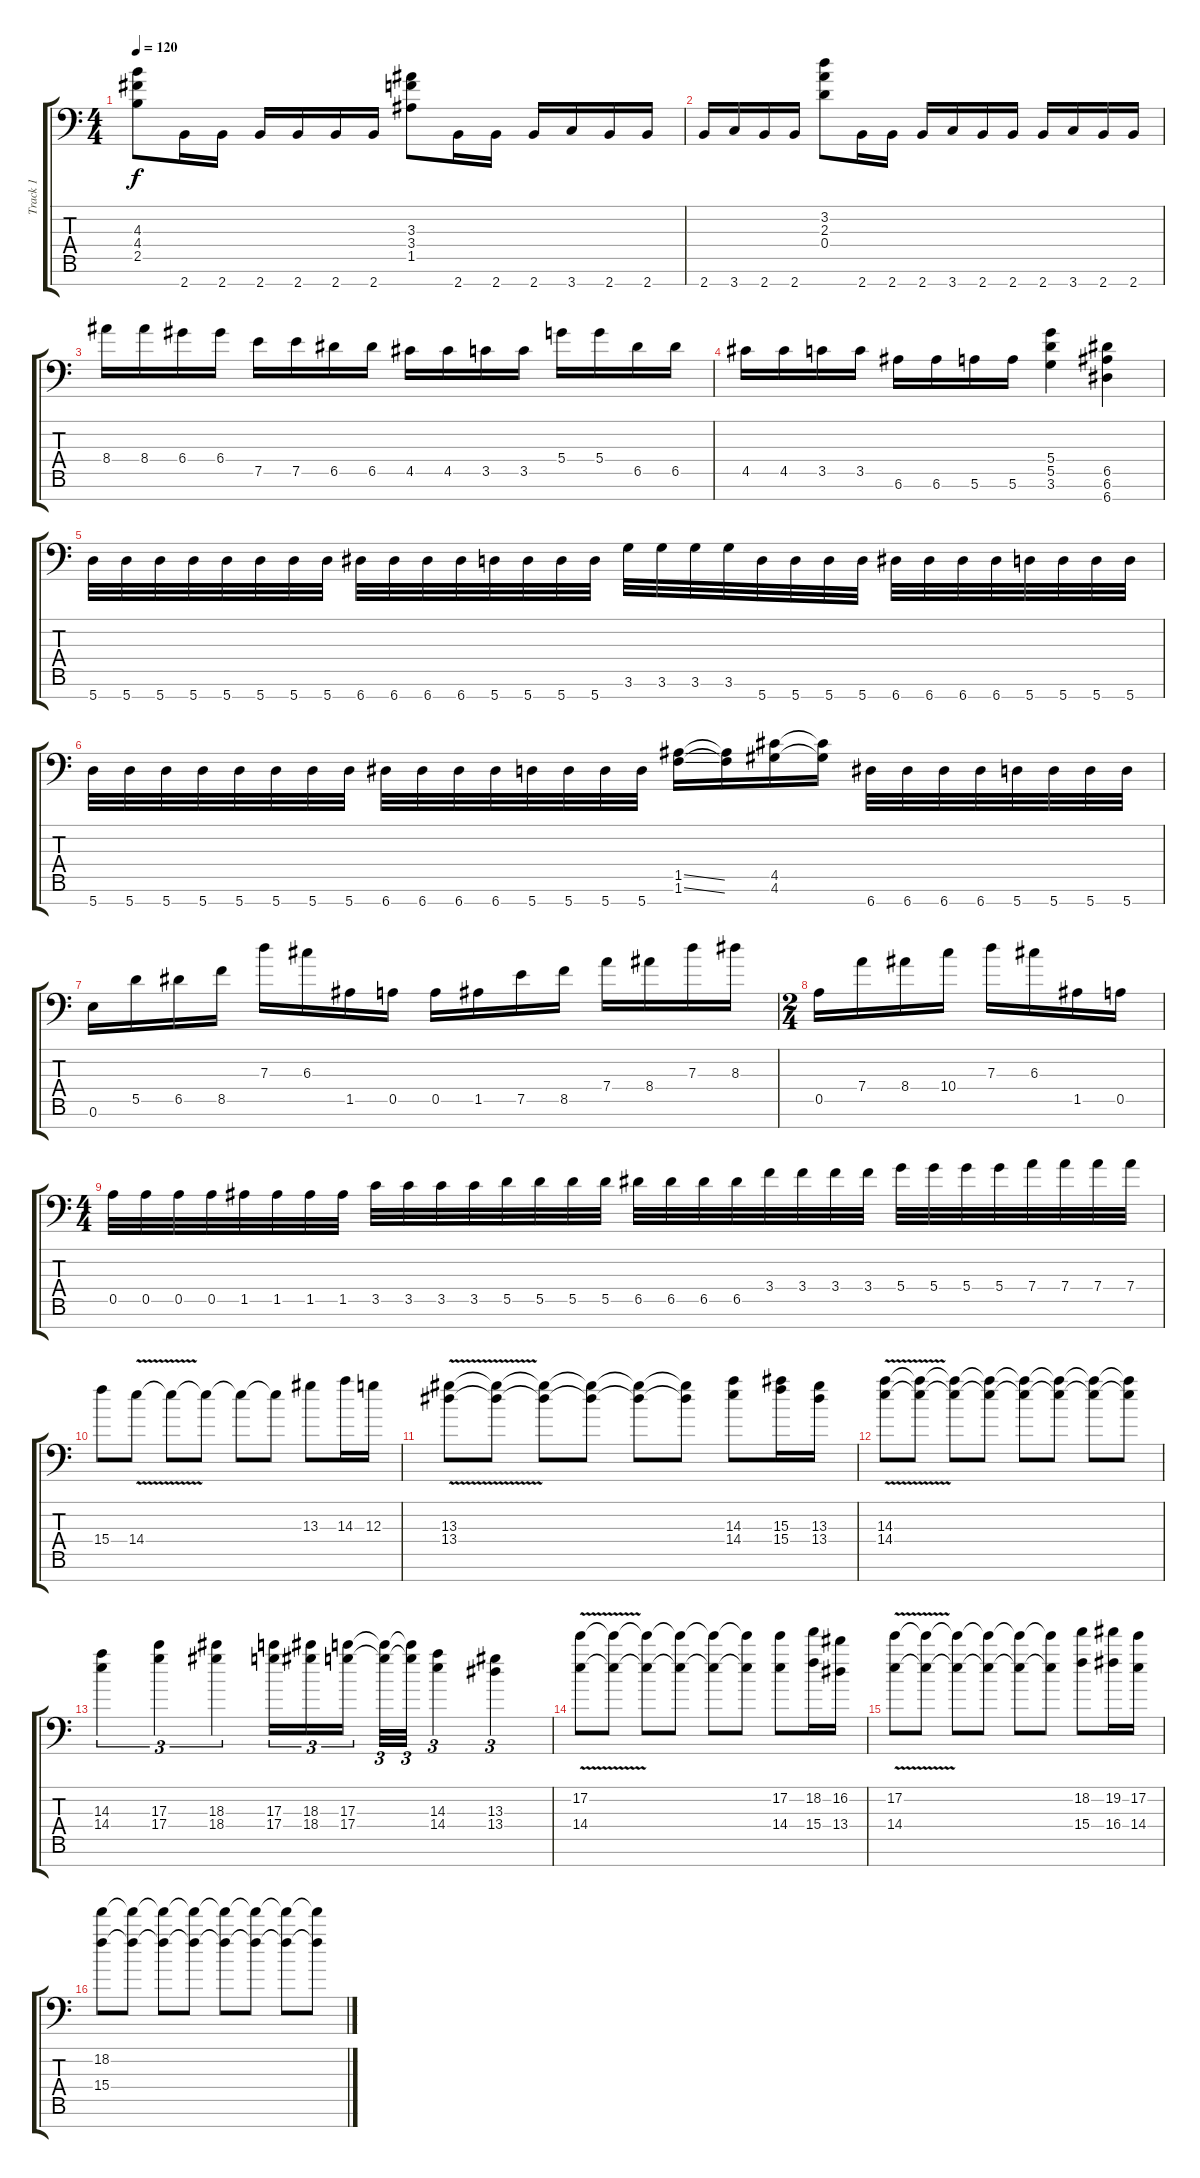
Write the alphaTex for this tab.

\track ("Track 1" "Track 1") {instrument overdrivenguitar}
\staff {score tabs}
\tuning (E4 B3 G3 D3 A2 E2 A1) {hide}
\ts (4 4)
\tempo 120
\clef f4
\ks c
(4.3 4.4 2.5).8{dy f} 2.7.16 2.7.16 2.7.16 2.7.16 2.7.16 2.7.16 (3.3 3.4 1.5).8 2.7.16 2.7.16 2.7.16 3.7.16 2.7.16 2.7.16 |
2.7.16 3.7.16 2.7.16 2.7.16 (3.2 2.3 0.4).8 2.7.16 2.7.16 2.7.16 3.7.16 2.7.16 2.7.16 2.7.16 3.7.16 2.7.16 2.7.16 |
8.4.16 8.4.16 6.4.16 6.4.16 7.5.16 7.5.16 6.5.16 6.5.16 4.5.16 4.5.16 3.5.16 3.5.16 5.4.16 5.4.16 6.5.16 6.5.16 |
4.5.16 4.5.16 3.5.16 3.5.16 6.6.16 6.6.16 5.6.16 5.6.16 (5.4 5.5 3.6).4 (6.5 6.6 6.7).4 |
5.7.32 5.7.32 5.7.32 5.7.32 5.7.32 5.7.32 5.7.32 5.7.32 6.7.32 6.7.32 6.7.32 6.7.32 5.7.32 5.7.32 5.7.32 5.7.32 3.6.32 3.6.32 3.6.32 3.6.32 5.7.32 5.7.32 5.7.32 5.7.32 6.7.32 6.7.32 6.7.32 6.7.32 5.7.32 5.7.32 5.7.32 5.7.32 |
5.7.32 5.7.32 5.7.32 5.7.32 5.7.32 5.7.32 5.7.32 5.7.32 6.7.32 6.7.32 6.7.32 6.7.32 5.7.32 5.7.32 5.7.32 5.7.32 (1.5{ss} 1.6{ss}).16 (1.5{t} 1.6{t}).16 (4.5 4.6).16 (4.5{t} 4.6{t}).16 6.7.32 6.7.32 6.7.32 6.7.32 5.7.32 5.7.32 5.7.32 5.7.32 |
0.6.16 5.5.16 6.5.16 8.5.16 7.3.16 6.3.16 1.5.16 0.5.16 0.5.16 1.5.16 7.5.16 8.5.16 7.4.16 8.4.16 7.3.16 8.3.16 |
\ts (2 4)
0.5.16 7.4.16 8.4.16 10.4.16 7.3.16 6.3.16 1.5.16 0.5.16 |
\ts (4 4)
0.5.32 0.5.32 0.5.32 0.5.32 1.5.32 1.5.32 1.5.32 1.5.32 3.5.32 3.5.32 3.5.32 3.5.32 5.5.32 5.5.32 5.5.32 5.5.32 6.5.32 6.5.32 6.5.32 6.5.32 3.4.32 3.4.32 3.4.32 3.4.32 5.4.32 5.4.32 5.4.32 5.4.32 7.4.32 7.4.32 7.4.32 7.4.32 |
15.4.8 14.4{v}.8 14.4{t}.8 14.4{t}.8 14.4{t}.8 14.4{t}.8 13.3.8 14.3.16 12.3.16 |
(13.3{v} 13.4).8 (13.3{t} 13.4{t}).8 (13.3{t} 13.4{t}).8 (13.3{t} 13.4{t}).8 (13.3{t} 13.4{t}).8 (13.3{t} 13.4{t}).8 (14.3 14.4).8 (15.3 15.4).16 (13.3 13.4).16 |
(14.3{v} 14.4).8 (14.3{t} 14.4{t}).8 (14.3{t} 14.4{t}).8 (14.3{t} 14.4{t}).8 (14.3{t} 14.4{t}).8 (14.3{t} 14.4{t}).8 (14.3{t} 14.4{t}).8 (14.3{t} 14.4{t}).8 |
(14.3 14.4).4{tu (3 2)} (17.3 17.4).4{tu (3 2)} (18.3 18.4).4{tu (3 2)} (17.3 17.4).16{tu (3 2)} (18.3 18.4).16{tu (3 2)} (17.3 17.4).16{tu (3 2)} (17.3{t} 17.4{t}).32{tu (3 2)} (17.3{t} 17.4{t}).32{tu (3 2)} (14.3 14.4).4{tu (3 2)} (13.3 13.4).4{tu (3 2)} |
(17.2{v} 14.4{v}).8 (17.2{t} 14.4{t}).8 (17.2{t} 14.4{t}).8 (17.2{t} 14.4{t}).8 (17.2{t} 14.4{t}).8 (17.2{t} 14.4{t}).8 (17.2 14.4).8 (18.2 15.4).16 (16.2 13.4).16 |
(17.2{v} 14.4{v}).8 (17.2{t} 14.4{t}).8 (17.2{t} 14.4{t}).8 (17.2{t} 14.4{t}).8 (17.2{t} 14.4{t}).8 (17.2{t} 14.4{t}).8 (18.2 15.4).8 (19.2 16.4).16 (17.2 14.4).16 |
(18.2 15.4).8 (18.2{t} 15.4{t}).8 (18.2{t} 15.4{t}).8 (18.2{t} 15.4{t}).8 (18.2{t} 15.4{t}).8 (18.2{t} 15.4{t}).8 (18.2{t} 15.4{t}).8 (18.2{t} 15.4{t}).8
